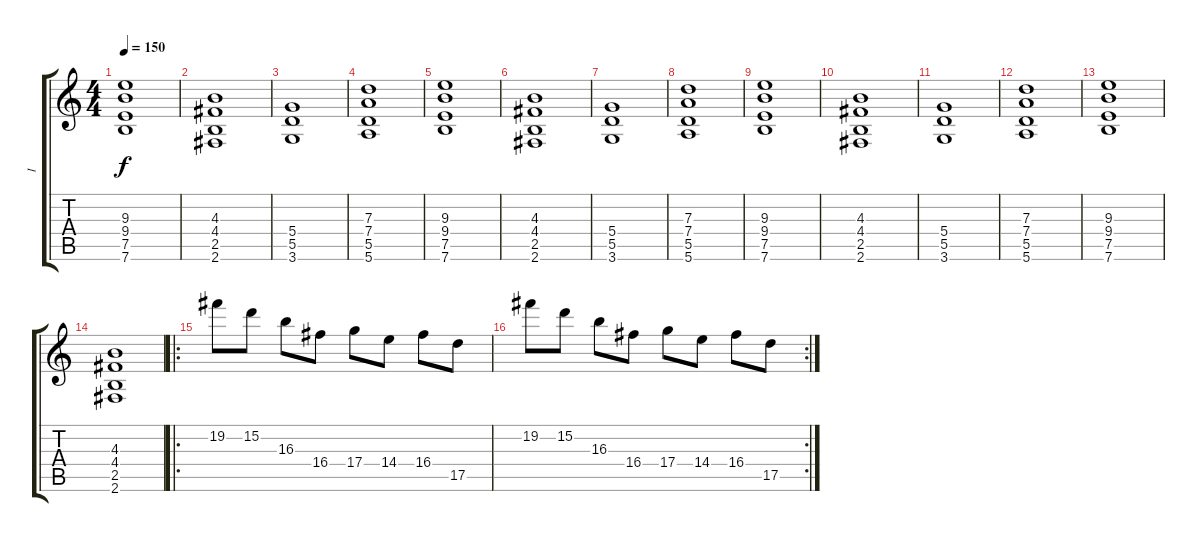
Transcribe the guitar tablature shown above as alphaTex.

\track ("I" "I") {instrument distortionguitar}
\staff {score tabs}
\tuning (E4 B3 G3 D3 A2 E2) {hide}
\ts (4 4)
\tempo 150
\clef g2
\ks c
(9.3 9.4 7.5 7.6).1{dy f} |
(4.3 4.4 2.5 2.6).1 |
(5.4 5.5 3.6).1 |
(7.3 7.4 5.5 5.6).1 |
(9.3 9.4 7.5 7.6).1 |
(4.3 4.4 2.5 2.6).1 |
(5.4 5.5 3.6).1 |
(7.3 7.4 5.5 5.6).1 |
(9.3 9.4 7.5 7.6).1 |
(4.3 4.4 2.5 2.6).1 |
(5.4 5.5 3.6).1 |
(7.3 7.4 5.5 5.6).1 |
(9.3 9.4 7.5 7.6).1 |
(4.3 4.4 2.5 2.6).1 |
\ro
19.2.8 15.2.8 16.3.8 16.4.8 17.4.8 14.4.8 16.4.8 17.5.8 |
\rc 2
19.2.8 15.2.8 16.3.8 16.4.8 17.4.8 14.4.8 16.4.8 17.5.8
